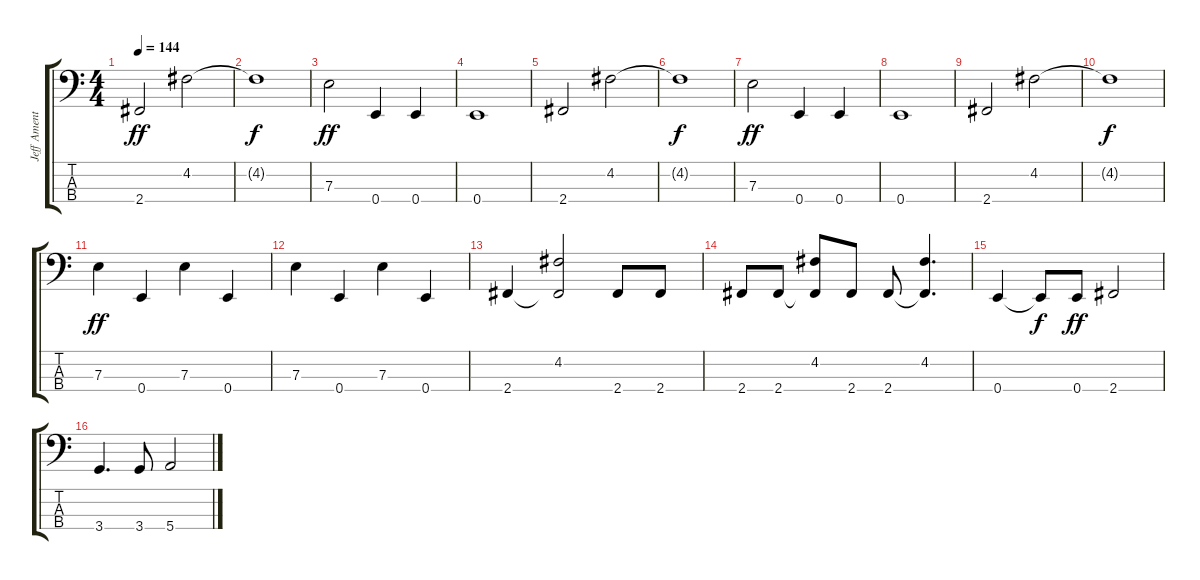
\track ("Jeff Ament" "Jeff Ament") {instrument electricbassfinger}
\staff {score tabs}
\tuning (G2 D2 A1 E1) {hide}
\ts (4 4)
\tempo 144
\clef f4
\ks c
2.4.2{dy ff} 4.2.2 |
4.2{t}.1{dy f} |
7.3.2{dy ff} 0.4.4 0.4.4 |
0.4.1 |
2.4.2 4.2.2 |
4.2{t}.1{dy f} |
7.3.2{dy ff} 0.4.4 0.4.4 |
0.4.1 |
2.4.2 4.2.2 |
4.2{t}.1{dy f} |
7.3.4{dy ff} 0.4.4 7.3.4 0.4.4 |
7.3.4 0.4.4 7.3.4 0.4.4 |
2.4.4 (4.2 2.4{t}).2 2.4.8 2.4.8 |
2.4.8 2.4.8 (4.2 2.4{t}).8 2.4.8 2.4.8 (4.2 2.4{t}).4{d} |
0.4.4 0.4{t}.8{dy f} 0.4.8{dy ff} 2.4.2 |
3.4.4{d} 3.4.8 5.4.2
